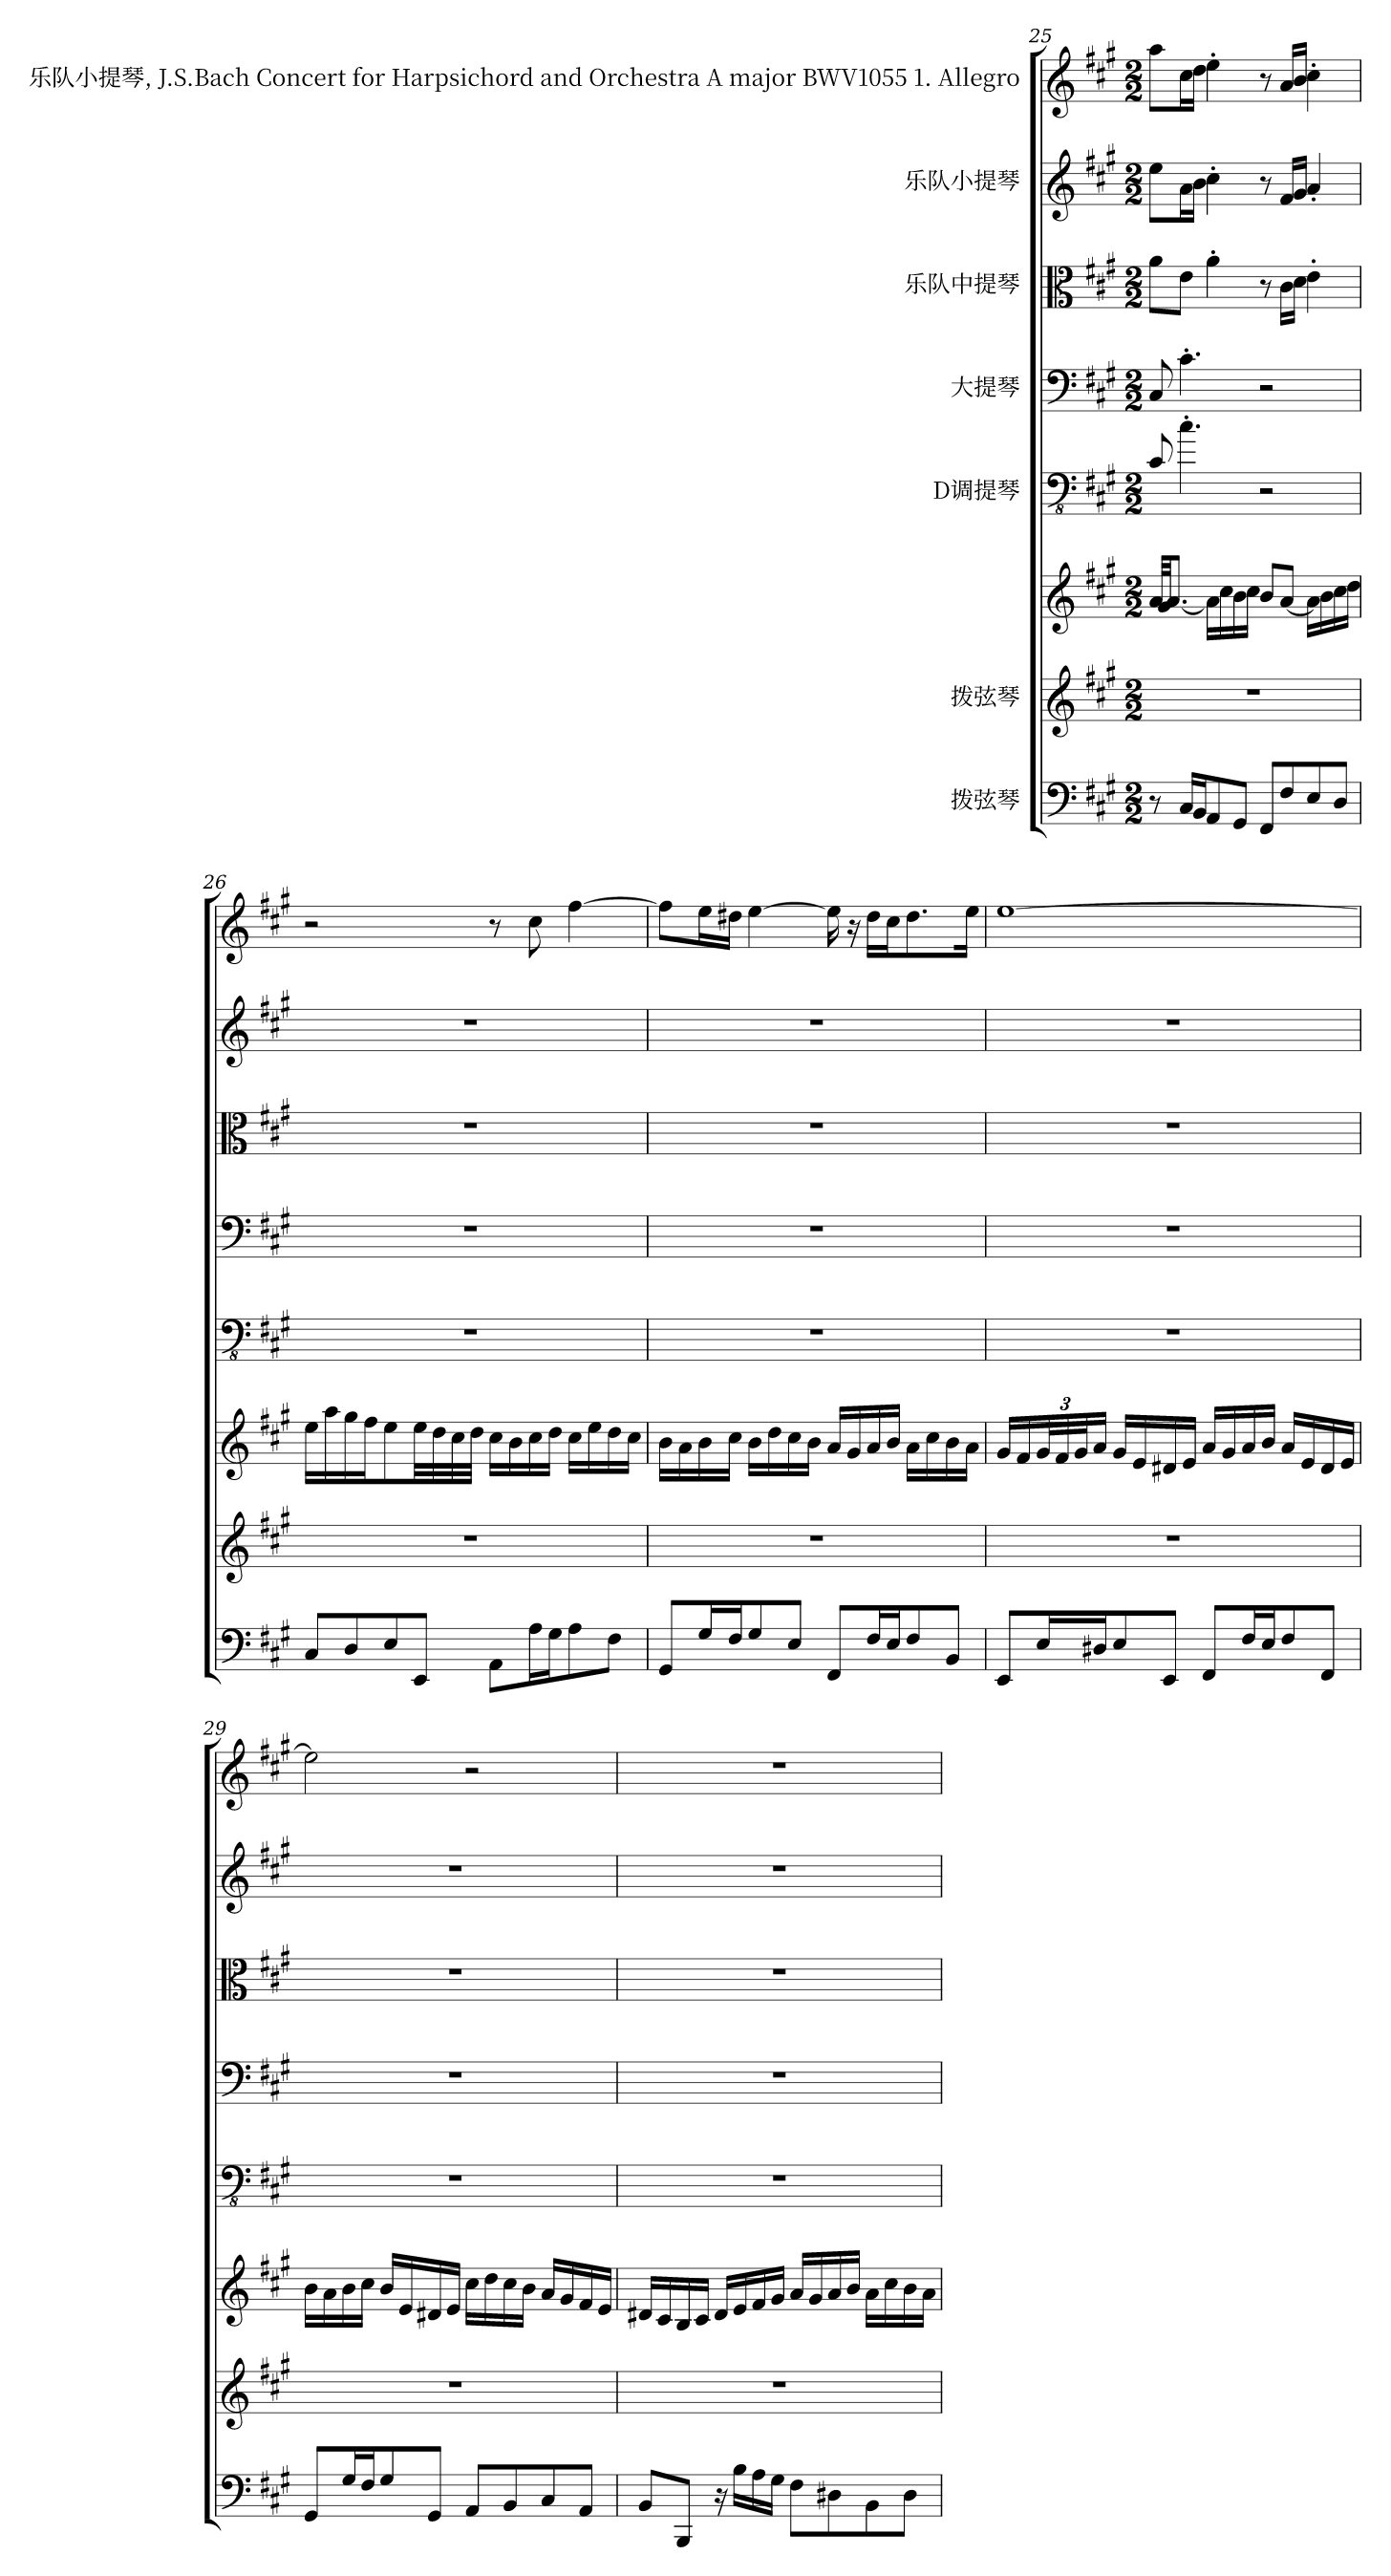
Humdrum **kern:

**kern	**kern	**kern	**kern	**kern	**kern	**kern	**kern
*part7	*part6	*part6	*part5	*part4	*part3	*part2	*part1
*staff8	*staff7	*staff6	*staff5	*staff4	*staff3	*staff2	*staff1
*I"拨弦琴	*I"拨弦琴	*	*I"D调提琴	*I"大提琴	*I"乐队中提琴	*I"乐队小提琴	*I"乐队小提琴, J.S.Bach Concert for Harpsichord and Orchestra A major BWV1055 1. Allegro
*clefF4	*clefG2	*clefG2	*clefFv4	*clefF4	*clefC3	*clefG2	*clefG2
*	*	*	*ITrd7c12	*	*	*	*
*k[f#c#g#]	*k[f#c#g#]	*k[f#c#g#]	*k[f#c#g#]	*k[f#c#g#]	*k[f#c#g#]	*k[f#c#g#]	*k[f#c#g#]
*M2/2	*M2/2	*M2/2	*M2/2	*M2/2	*M2/2	*M2/2	*M2/2
=25	=25	=25	=25	=25	=25	=25	=25
8r	1r	32a/LLL	8CC#/	8C#/	8a\L	8ee\L	8aa\L
.	.	32g#/JJ	.	.	.	.	.
.	.	[8.a/J	.	.	.	.	.
16C#/LL	.	.	4.C#'\	4.c#'\	8e\J	16a\L	16cc#\L
16BB/J	.	.	.	.	.	16b\JJ	16dd\JJ
8AA/	.	16a\LL]	.	.	4a'\	4cc#'\	4ee'\
.	.	16cc#\	.	.	.	.	.
8GG#/J	.	16b\	.	.	.	.	.
.	.	16cc#\JJ	.	.	.	.	.
8FF#/L	.	8b/L	2r	2r	8r	8r	8r
8F#/	.	[8a/J	.	.	16c#\LL	16f#/LL	16a/LL
.	.	.	.	.	16d\JJ	16g#/JJ	16b/JJ
8E/	.	16a\LL]	.	.	4e'\	4a'/	4cc#'\
.	.	16b\	.	.	.	.	.
8D/J	.	16cc#\	.	.	.	.	.
.	.	16dd\JJ	.	.	.	.	.
!!LO:PB:g=z
=26	=26	=26	=26	=26	=26	=26	=26
8C#/L	1r	16ee\LL	1r	1r	1r	1r	2r
.	.	16aa\	.	.	.	.	.
8D/	.	16gg#\	.	.	.	.	.
.	.	16ff#\J	.	.	.	.	.
8E/	.	8ee\	.	.	.	.	.
8EE/J	.	32ee\LL	.	.	.	.	.
.	.	32dd\	.	.	.	.	.
.	.	32cc#\	.	.	.	.	.
.	.	32dd\JJJ	.	.	.	.	.
8AA\L	.	16cc#\LL	.	.	.	.	8r
.	.	16b\	.	.	.	.	.
16A\L	.	16cc#\	.	.	.	.	8cc#\
16G#\J	.	16dd\JJ	.	.	.	.	.
8A\	.	16cc#\LL	.	.	.	.	[4ff#\
.	.	16ee\	.	.	.	.	.
8F#\J	.	16dd\	.	.	.	.	.
.	.	16cc#\JJ	.	.	.	.	.
=27	=27	=27	=27	=27	=27	=27	=27
8GG#/L	1r	16b\LL	1r	1r	1r	1r	8ff#\L]
.	.	16a\	.	.	.	.	.
16G#/L	.	16b\	.	.	.	.	16ee\L
16F#/J	.	16cc#\JJ	.	.	.	.	16dd#X\JJ
8G#/	.	16b\LL	.	.	.	.	[4ee\
.	.	16dd\	.	.	.	.	.
8E/J	.	16cc#\	.	.	.	.	.
.	.	16b\JJ	.	.	.	.	.
8FF#/L	.	16a/LL	.	.	.	.	16ee\]
.	.	16g#/	.	.	.	.	16r
16F#/L	.	16a/	.	.	.	.	16dd#\LL
16E/J	.	16b/JJ	.	.	.	.	16cc#\J
8F#/	.	16a\LL	.	.	.	.	8.dd#\
.	.	16cc#\	.	.	.	.	.
8BB/J	.	16b\	.	.	.	.	.
.	.	16a\JJ	.	.	.	.	16ee\Jk
!!LO:PB:g=z
=28	=28	=28	=28	=28	=28	=28	=28
8EE/L	1r	16g#/LL	1r	1r	1r	1r	[1ee
.	.	16f#/	.	.	.	.	.
*	*	*Xbrackettup	*	*	*	*	*
16E/L	.	48g#/L	.	.	.	.	.
.	.	48f#/	.	.	.	.	.
.	.	48g#/J	.	.	.	.	.
16D#X/J	.	16a/JJ	.	.	.	.	.
8E/	.	16g#/LL	.	.	.	.	.
.	.	16e/	.	.	.	.	.
8EE/J	.	16d#X/	.	.	.	.	.
.	.	16e/JJ	.	.	.	.	.
8FF#/L	.	16a/LL	.	.	.	.	.
.	.	16g#/	.	.	.	.	.
16F#/L	.	16a/	.	.	.	.	.
16E/J	.	16b/JJ	.	.	.	.	.
8F#/	.	16a/LL	.	.	.	.	.
.	.	16e/	.	.	.	.	.
8FF#/J	.	16d#/	.	.	.	.	.
.	.	16e/JJ	.	.	.	.	.
=29	=29	=29	=29	=29	=29	=29	=29
8GG#/L	1r	16b\LL	1r	1r	1r	1r	2ee\]
.	.	16a\	.	.	.	.	.
16G#/L	.	16b\	.	.	.	.	.
16F#/J	.	16cc#\JJ	.	.	.	.	.
8G#/	.	16b/LL	.	.	.	.	.
.	.	16e/	.	.	.	.	.
8GG#/J	.	16d#X/	.	.	.	.	.
.	.	16e/JJ	.	.	.	.	.
8AA/L	.	16cc#\LL	.	.	.	.	2r
.	.	16dd\	.	.	.	.	.
8BB/	.	16cc#\	.	.	.	.	.
.	.	16b\JJ	.	.	.	.	.
8C#/	.	16a/LL	.	.	.	.	.
.	.	16g#/	.	.	.	.	.
8AA/J	.	16f#/	.	.	.	.	.
.	.	16e/JJ	.	.	.	.	.
!!LO:PB:g=z
=30	=30	=30	=30	=30	=30	=30	=30
8BB/L	1r	16d#X/LL	1r	1r	1r	1r	1r
.	.	16c#/	.	.	.	.	.
8BBB/J	.	16B/	.	.	.	.	.
.	.	16c#/JJ	.	.	.	.	.
16r	.	16d#/LL	.	.	.	.	.
16B\LL	.	16e/	.	.	.	.	.
16A\	.	16f#/	.	.	.	.	.
16G#\JJ	.	16g#/JJ	.	.	.	.	.
8F#\L	.	16a/LL	.	.	.	.	.
.	.	16g#/	.	.	.	.	.
8D#X\	.	16a/	.	.	.	.	.
.	.	16b/JJ	.	.	.	.	.
8BB\	.	16a\LL	.	.	.	.	.
.	.	16cc#\	.	.	.	.	.
8D#\J	.	16b\	.	.	.	.	.
.	.	16a\JJ	.	.	.	.	.
=	=	=	=	=	=	=	=
*-	*-	*-	*-	*-	*-	*-	*-
